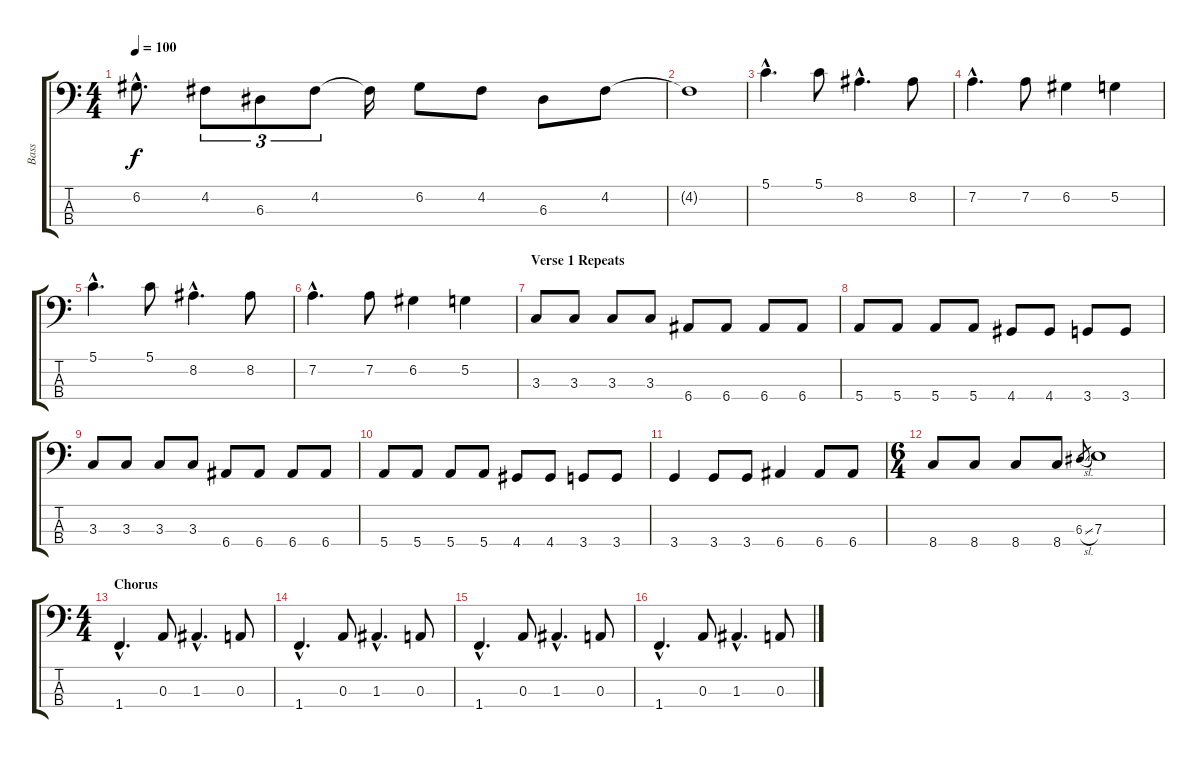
\track ("Bass" "Bass") {instrument acousticguitarnylon}
\staff {score tabs}
\tuning (G2 D2 A1 E1) {hide}
\ts (4 4)
\tempo 100
\clef f4
\ks c
6.2{hac}.8{d dy f} 4.2.8{tu (3 2)} 6.3.8{tu (3 2)} 4.2.8{tu (3 2)} 4.2{t}.16 6.2.8 4.2.8 6.3.8 4.2.8 |
4.2{t}.1 |
5.1{hac}.4{d} 5.1.8 8.2{hac}.4{d} 8.2.8 |
7.2{hac}.4{d} 7.2.8 6.2.4 5.2.4 |
5.1{hac}.4{d} 5.1.8 8.2{hac}.4{d} 8.2.8 |
7.2{hac}.4{d} 7.2.8 6.2.4 5.2.4 |
\section ("" "Verse 1 Repeats")
3.3.8 3.3.8 3.3.8 3.3.8 6.4.8 6.4.8 6.4.8 6.4.8 |
5.4.8 5.4.8 5.4.8 5.4.8 4.4.8 4.4.8 3.4.8 3.4.8 |
3.3.8 3.3.8 3.3.8 3.3.8 6.4.8 6.4.8 6.4.8 6.4.8 |
5.4.8 5.4.8 5.4.8 5.4.8 4.4.8 4.4.8 3.4.8 3.4.8 |
3.4.4 3.4.8 3.4.8 6.4.4 6.4.8 6.4.8 |
\ts (6 4)
8.4.8 8.4.8 8.4.8 8.4.8 6.3{sl}.8{gr} 7.3.1 |
\ts (4 4)
\section ("" "Chorus")
1.4{hac}.4{d} 0.3.8 1.3{hac}.4{d} 0.3.8 |
1.4{hac}.4{d} 0.3.8 1.3{hac}.4{d} 0.3.8 |
1.4{hac}.4{d} 0.3.8 1.3{hac}.4{d} 0.3.8 |
1.4{hac}.4{d} 0.3.8 1.3{hac}.4{d} 0.3.8
